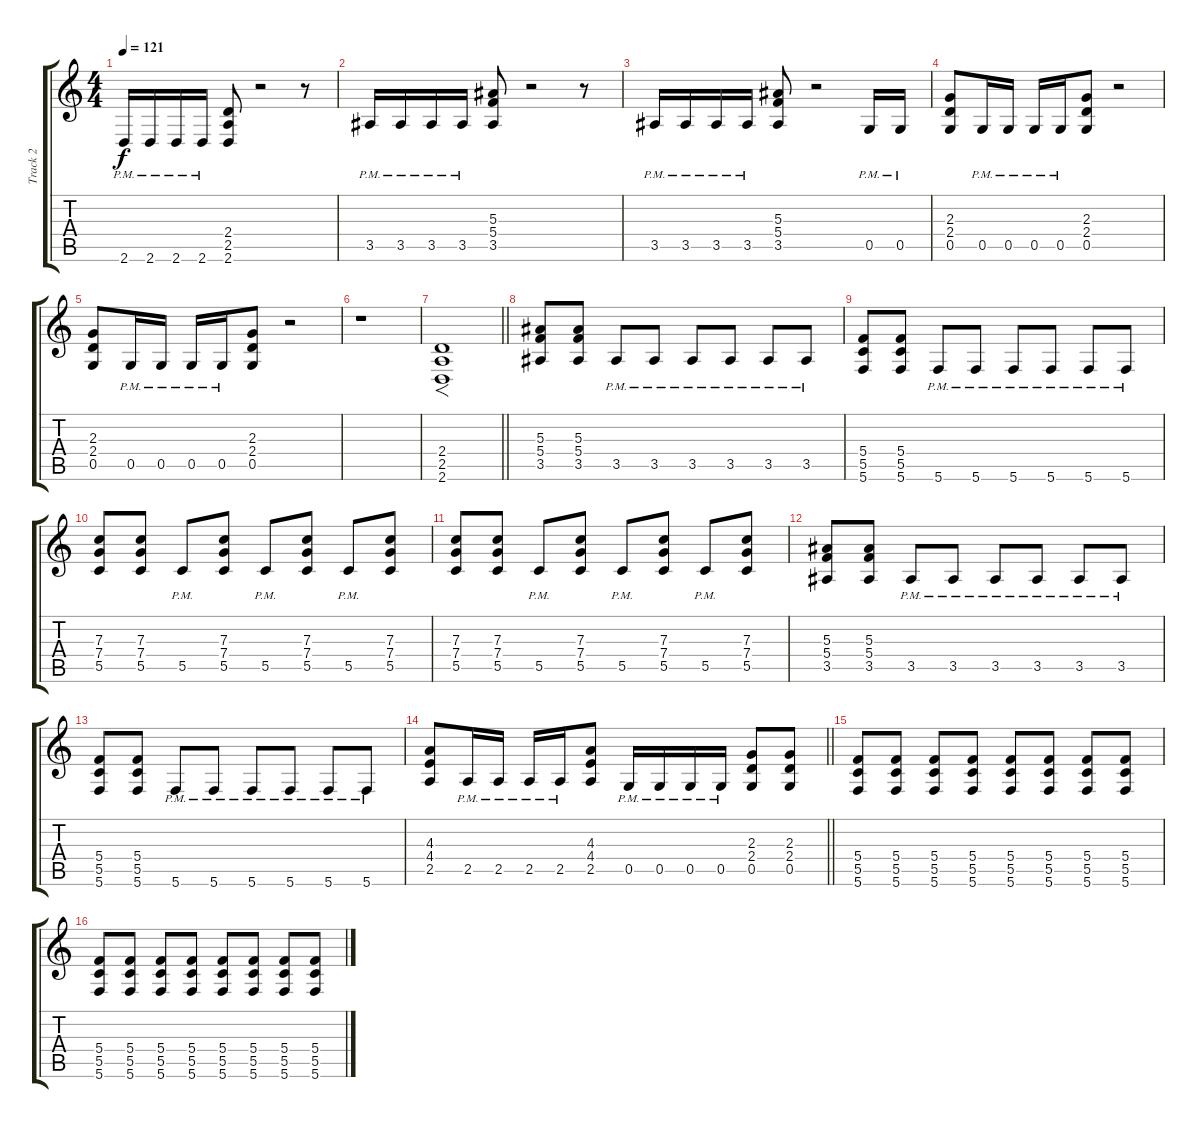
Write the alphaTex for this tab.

\track ("Track 2" "Track 2") {instrument overdrivenguitar}
\staff {score tabs}
\tuning (D4 A3 F3 C3 G2 C2) {hide}
\ts (4 4)
\tempo 121
\clef g2
\ks c
2.6{pm}.16{dy f} 2.6{pm}.16 2.6{pm}.16 2.6{pm}.16 (2.4 2.5 2.6).8 r.2 r.8 |
3.5{pm}.16 3.5{pm}.16 3.5{pm}.16 3.5{pm}.16 (5.3 5.4 3.5).8 r.2 r.8 |
3.5{pm}.16 3.5{pm}.16 3.5{pm}.16 3.5{pm}.16 (5.3 5.4 3.5).8 r.2 0.5{pm}.16 0.5{pm}.16 |
(2.3 2.4 0.5).8 0.5{pm}.16 0.5{pm}.16 0.5{pm}.16 0.5{pm}.16 (2.3 2.4 0.5).8 r.2 |
(2.3 2.4 0.5).8 0.5{pm}.16 0.5{pm}.16 0.5{pm}.16 0.5{pm}.16 (2.3 2.4 0.5).8 r.2 |
r.1 |
\barLineRight lightlight
(2.4 2.5 2.6).1{f} |
\section ("" "")
(5.3 5.4 3.5).8 (5.3 5.4 3.5).8 3.5{pm}.8 3.5{pm}.8 3.5{pm}.8 3.5{pm}.8 3.5{pm}.8 3.5{pm}.8 |
(5.4 5.5 5.6).8 (5.4 5.5 5.6).8 5.6{pm}.8 5.6{pm}.8 5.6{pm}.8 5.6{pm}.8 5.6{pm}.8 5.6{pm}.8 |
(7.3 7.4 5.5).8 (7.3 7.4 5.5).8 5.5{pm}.8 (7.3 7.4 5.5).8 5.5{pm}.8 (7.3 7.4 5.5).8 5.5{pm}.8 (7.3 7.4 5.5).8 |
(7.3 7.4 5.5).8 (7.3 7.4 5.5).8 5.5{pm}.8 (7.3 7.4 5.5).8 5.5{pm}.8 (7.3 7.4 5.5).8 5.5{pm}.8 (7.3 7.4 5.5).8 |
(5.3 5.4 3.5).8 (5.3 5.4 3.5).8 3.5{pm}.8 3.5{pm}.8 3.5{pm}.8 3.5{pm}.8 3.5{pm}.8 3.5{pm}.8 |
(5.4 5.5 5.6).8 (5.4 5.5 5.6).8 5.6{pm}.8 5.6{pm}.8 5.6{pm}.8 5.6{pm}.8 5.6{pm}.8 5.6{pm}.8 |
\barLineRight lightlight
(4.3 4.4 2.5).8 2.5{pm}.16 2.5{pm}.16 2.5{pm}.16 2.5{pm}.16 (4.3 4.4 2.5).8 0.5{pm}.16 0.5{pm}.16 0.5{pm}.16 0.5{pm}.16 (2.3 2.4 0.5).8 (2.3 2.4 0.5).8 |
\section ("" "")
(5.4 5.5 5.6).8 (5.4 5.5 5.6).8 (5.4 5.5 5.6).8 (5.4 5.5 5.6).8 (5.4 5.5 5.6).8 (5.4 5.5 5.6).8 (5.4 5.5 5.6).8 (5.4 5.5 5.6).8 |
(5.4 5.5 5.6).8 (5.4 5.5 5.6).8 (5.4 5.5 5.6).8 (5.4 5.5 5.6).8 (5.4 5.5 5.6).8 (5.4 5.5 5.6).8 (5.4 5.5 5.6).8 (5.4 5.5 5.6).8
